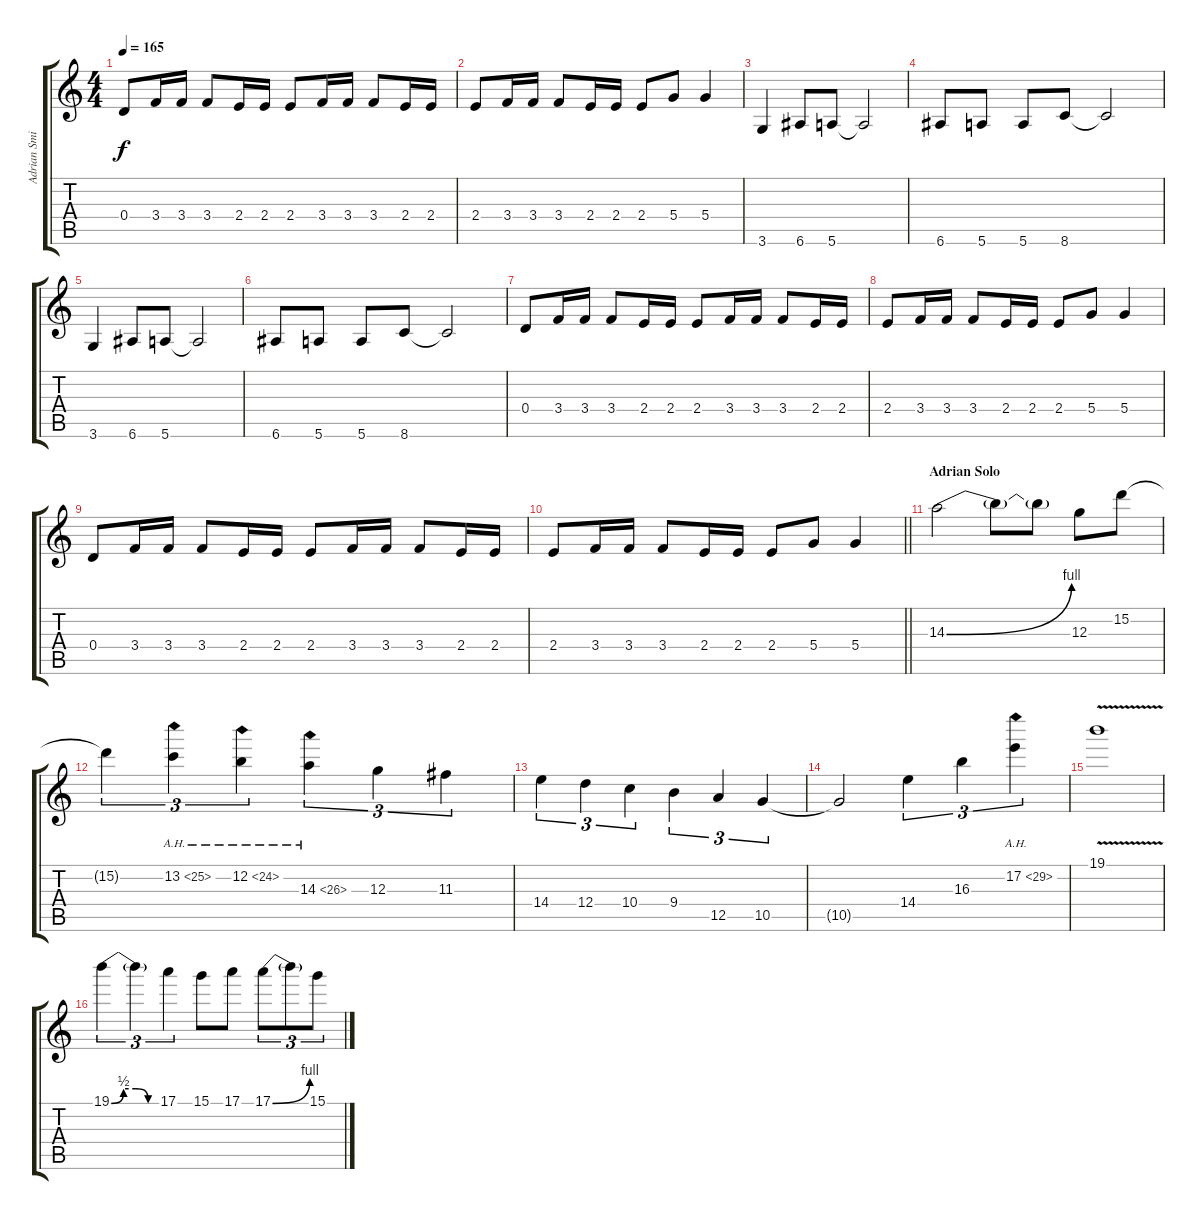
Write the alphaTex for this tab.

\track ("Adrian Smith" "Adrian Smi") {instrument distortionguitar}
\staff {score tabs}
\tuning (E4 B3 G3 D3 A2 E2) {hide}
\ts (4 4)
\tempo 165
\clef g2
\ks c
0.4.8{dy f} 3.4.16 3.4.16 3.4.8 2.4.16 2.4.16 2.4.8 3.4.16 3.4.16 3.4.8 2.4.16 2.4.16 |
2.4.8 3.4.16 3.4.16 3.4.8 2.4.16 2.4.16 2.4.8 5.4.8 5.4.4 |
3.6.4 6.6.8 5.6.8 5.6{t}.2 |
6.6.8 5.6.8 5.6.8 8.6.8 8.6{t}.2 |
3.6.4 6.6.8 5.6.8 5.6{t}.2 |
6.6.8 5.6.8 5.6.8 8.6.8 8.6{t}.2 |
0.4.8 3.4.16 3.4.16 3.4.8 2.4.16 2.4.16 2.4.8 3.4.16 3.4.16 3.4.8 2.4.16 2.4.16 |
2.4.8 3.4.16 3.4.16 3.4.8 2.4.16 2.4.16 2.4.8 5.4.8 5.4.4 |
0.4.8 3.4.16 3.4.16 3.4.8 2.4.16 2.4.16 2.4.8 3.4.16 3.4.16 3.4.8 2.4.16 2.4.16 |
\barLineRight lightlight
2.4.8 3.4.16 3.4.16 3.4.8 2.4.16 2.4.16 2.4.8 5.4.8 5.4.4 |
\section ("" "Adrian Solo")
14.3{be (bend 0 0 60 4)}.2 14.3{t}.8 14.3{t}.8 12.3.8 15.2.8 |
15.2{t}.4{tu (3 2)} 13.2{ah 12}.4{tu (3 2)} 12.2{ah 12}.4{tu (3 2)} 14.3{ah 12}.4{tu (3 2)} 12.3.4{tu (3 2)} 11.3.4{tu (3 2)} |
14.4.4{tu (3 2)} 12.4.4{tu (3 2)} 10.4.4{tu (3 2)} 9.4.4{tu (3 2)} 12.5.4{tu (3 2)} 10.5.4{tu (3 2)} |
10.5{t}.2 14.4.4{tu (3 2)} 16.3.4{tu (3 2)} 17.2{ah 12}.4{tu (3 2)} |
19.1{v}.1 |
19.1{be (custom 0 0 15 2 30 2 45 0 60 0)}.4{tu (3 2)} 19.1{t}.4{tu (3 2)} 17.1.4{tu (3 2)} 15.1.8 17.1.8 17.1{be (bend 0 0 60 4)}.8{tu (3 2)} 17.1{t}.8{tu (3 2)} 15.1.8{tu (3 2)}
